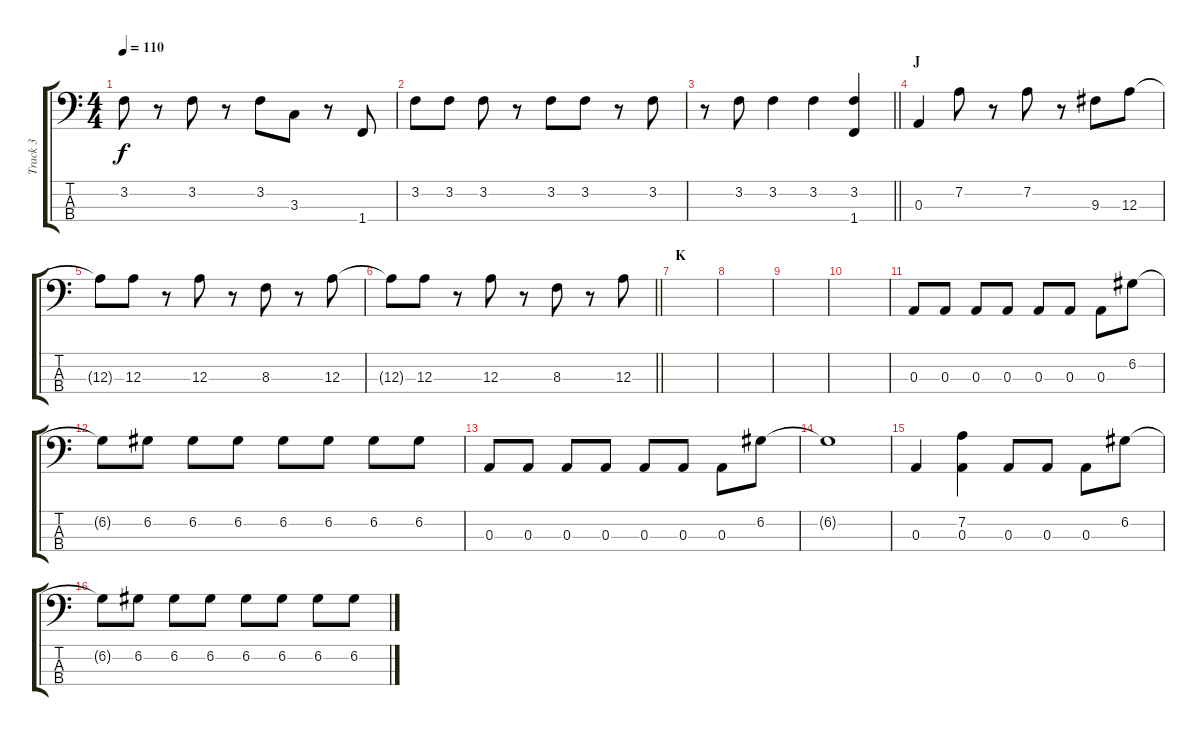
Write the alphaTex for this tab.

\track ("Track 3" "Track 3") {instrument electricbassfinger}
\staff {score tabs}
\tuning (G2 D2 A1 E1) {hide}
\ts (4 4)
\tempo 110
\clef f4
\ks c
3.2.8{dy f} r.8 3.2.8 r.8 3.2.8 3.3.8 r.8 1.4.8 |
3.2.8 3.2.8 3.2.8 r.8 3.2.8 3.2.8 r.8 3.2.8 |
\barLineRight lightlight
r.8 3.2.8 3.2.4 3.2.4 (3.2 1.4).4 |
\section ("" "J")
0.3.4 7.2.8 r.8 7.2.8 r.8 9.3.8 12.3.8 |
12.3{t}.8 12.3.8 r.8 12.3.8 r.8 8.3.8 r.8 12.3.8 |
\barLineRight lightlight
12.3{t}.8 12.3.8 r.8 12.3.8 r.8 8.3.8 r.8 12.3.8 |
\section ("" "K")
|
|
|
|
0.3.8 0.3.8 0.3.8 0.3.8 0.3.8 0.3.8 0.3.8 6.2.8 |
6.2{t}.8 6.2.8 6.2.8 6.2.8 6.2.8 6.2.8 6.2.8 6.2.8 |
0.3.8 0.3.8 0.3.8 0.3.8 0.3.8 0.3.8 0.3.8 6.2.8 |
6.2{t}.1 |
0.3.4 (7.2 0.3).4 0.3.8 0.3.8 0.3.8 6.2.8 |
6.2{t}.8 6.2.8 6.2.8 6.2.8 6.2.8 6.2.8 6.2.8 6.2.8
